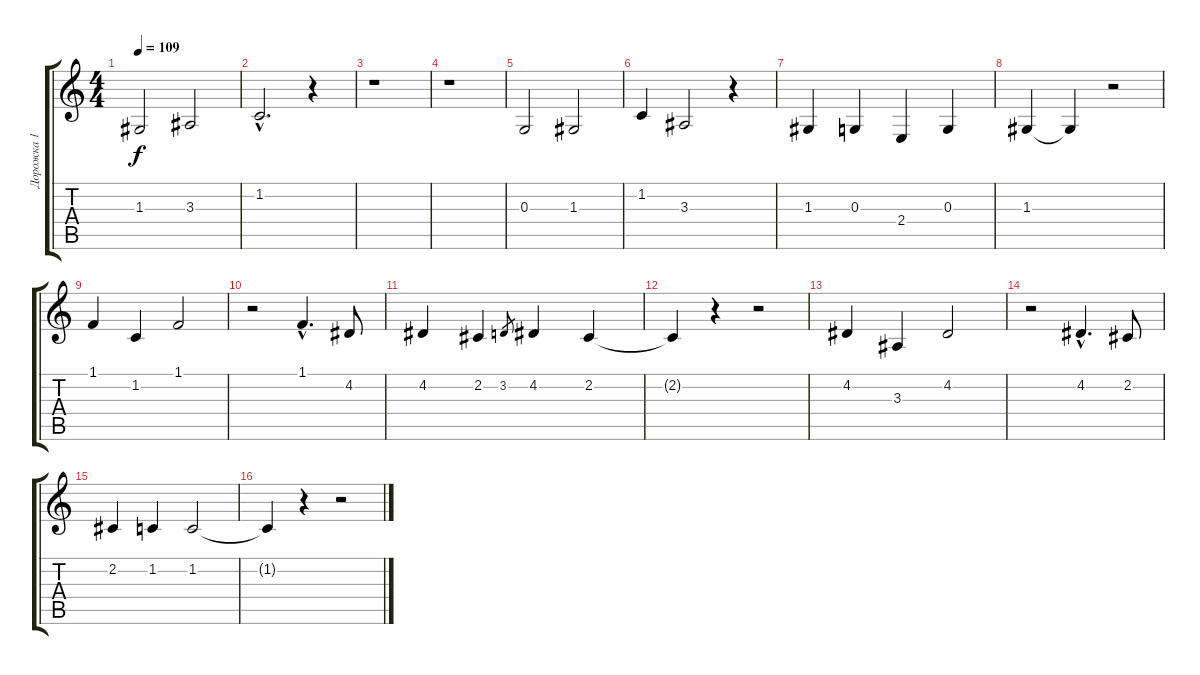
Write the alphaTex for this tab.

\track ("Дорожка 1" "Дорожка 1") {instrument frenchhorn}
\staff {score tabs}
\tuning (E4 B3 G3 D3 A2 E2) {hide}
\ts (4 4)
\tempo 109
\clef g2
\ks c
1.3.2{dy f} 3.3.2 |
1.2{hac}.2{d} r.4 |
r.1 |
r.1 |
0.3.2 1.3.2 |
1.2.4 3.3.2 r.4 |
1.3.4 0.3.4 2.4.4 0.3.4 |
1.3.4 1.3{t}.4 r.2 |
1.1.4 1.2.4 1.1.2 |
r.2 1.1{hac}.4{d} 4.2.8 |
4.2.4 2.2.4 3.2.8{gr} 4.2.4 2.2.4 |
2.2{t}.4 r.4 r.2 |
4.2.4 3.3.4 4.2.2 |
r.2 4.2{hac}.4{d} 2.2.8 |
2.2.4 1.2.4 1.2.2 |
1.2{t}.4 r.4 r.2
